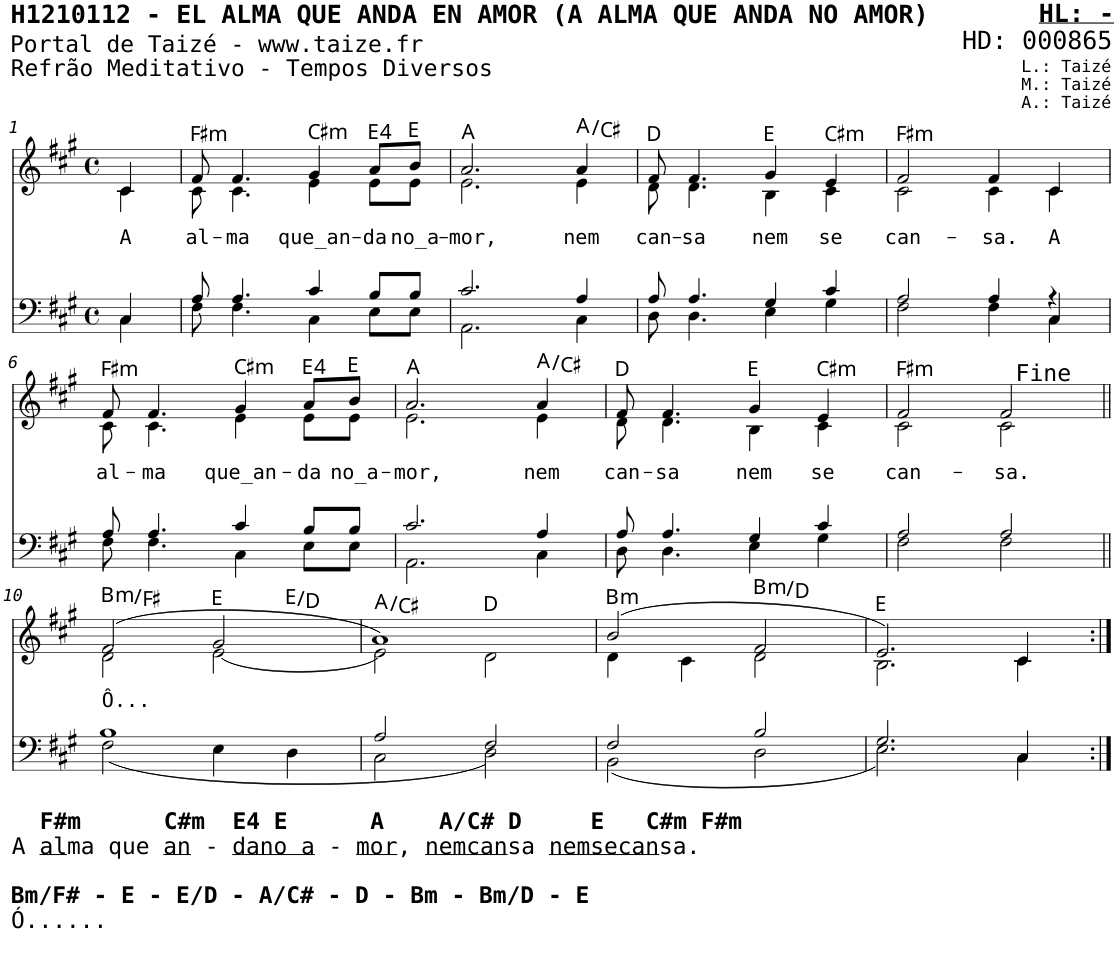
**kern	**kern	**text	**harte
*part2	*part1	*part1	*part1
*staff2	*staff1	*staff1	*
*I"Homens	*I"Soprano	*	*
*	*I'S	*	*
*stria5	*stria5	*	*
*clefF4	*clefG2	*	*
*k[f#c#g#]	*k[f#c#g#]	*	*
*M4/4	*M4/4	*	*
*met(c)	*met(c)	*	*
=1	=1	=1	=1
*^	*	*	*
*	*^	*	*	*
!	!	!	!	!LO:LY:b	!
*	*	*	*^	*	*
1ryy	4C#/	4C#\	4c#/	4c#\	A	.
.	2.ryy	2.ryy	2.ryy	2.ryy	.	.
=2	=2	=2	=2	=2	=2	=2
!	!	!	!	!	!LO:LY:b	!LO:H:kt=m
1ryy	8A/	8F#\	8f#/	8c#\	al-	F#:min
!	!	!	!	!	!LO:LY:b	!
.	4.A/	4.F#\	4.f#/	4.c#\	-ma	.
!	!	!	!	!	!LO:LY:b	!LO:H:kt=m
.	4c#/	4C#\	4g#/	4e\	que_an-	C#:min
!	!	!	!	!	!LO:LY:b	!
.	8B/L	8E\L	8a/L	8e\L	-da	E:maj(4)
!	!	!	!	!	!LO:LY:b	!
.	8B/J	8E\J	8b/J	8e\J	no_a-	E:maj
=3	=3	=3	=3	=3	=3	=3
!	!	!	!	!	!LO:LY:b	!
1ryy	2.c#/	2.AA\	2.a/	2.e\	-mor,	A:maj
!	!	!	!	!	!LO:LY:b	!
.	4A/	4C#\	4a/	4e\	nem	A:maj/3
=4	=4	=4	=4	=4	=4	=4
!	!	!	!	!	!LO:LY:b	!
1ryy	8A/	8D\	8f#/	8d\	can-	D:maj
!	!	!	!	!	!LO:LY:b	!
.	4.A/	4.D\	4.f#/	4.d\	-sa	.
!	!	!	!	!	!LO:LY:b	!
.	4G#/	4E\	4g#/	4B\	nem	E:maj
!	!	!	!	!	!LO:LY:b	!LO:H:kt=m
.	4c#/	4G#\	4e/	4c#\	se	C#:min
=5	=5	=5	=5	=5	=5	=5
!	!	!	!	!	!LO:LY:b	!LO:H:kt=m
2.ryy	2A/	2F#\	2f#/	2c#\	can-	F#:min
!	!	!	!	!	!LO:LY:b	!
.	4A/	4F#\	4f#/	4c#\	-sa.	.
!	!	!	!	!	!LO:LY:b	!
4r	4C#/	4C#\	4c#/	4c#\	A	.
!!LO:LB:g=z	!!
=6	=6	=6	=6	=6	=6	=6
!	!	!	!	!	!LO:LY:b	!LO:H:kt=m
1ryy	8A/	8F#\	8f#/	8c#\	al-	F#:min
!	!	!	!	!	!LO:LY:b	!
.	4.A/	4.F#\	4.f#/	4.c#\	-ma	.
!	!	!	!	!	!LO:LY:b	!LO:H:kt=m
.	4c#/	4C#\	4g#/	4e\	que_an-	C#:min
!	!	!	!	!	!LO:LY:b	!
.	8B/L	8E\L	8a/L	8e\L	-da	E:maj(4)
!	!	!	!	!	!LO:LY:b	!
.	8B/J	8E\J	8b/J	8e\J	no_a-	E:maj
=7	=7	=7	=7	=7	=7	=7
!	!	!	!	!	!LO:LY:b	!
1ryy	2.c#/	2.AA\	2.a/	2.e\	-mor,	A:maj
!	!	!	!	!	!LO:LY:b	!
.	4A/	4C#\	4a/	4e\	nem	A:maj/3
=8	=8	=8	=8	=8	=8	=8
!	!	!	!	!	!LO:LY:b	!
1ryy	8A/	8D\	8f#/	8d\	can-	D:maj
!	!	!	!	!	!LO:LY:b	!
.	4.A/	4.D\	4.f#/	4.d\	-sa	.
!	!	!	!	!	!LO:LY:b	!
.	4G#/	4E\	4g#/	4B\	nem	E:maj
!	!	!	!	!	!LO:LY:b	!LO:H:kt=m
.	4c#/	4G#\	4e/	4c#\	se	C#:min
=9	=9	=9	=9	=9	=9	=9
!	!	!	!	!	!LO:LY:b	!LO:H:kt=m
2.ryy	2A/	2F#\	2f#/	2c#\	can-	F#:min
!	!	!	!	!	!LO:LY:b	!
.	2A/	2F#\	2f#/	2c#\	-sa.	.
4ryy	.	.	.	.	.	.
*	*	*	*v	*v	*	*
!!LO:LB:g=z
=10||	=10||	=10||	=10||	=10||	=10||
!LO:TX:b:B:t=F#m      C#m  E4 E      A    A/C# D     E   C#m F#m	!	!	!	!	!
!LO:TX:b:t=A	!	!	!	!	!
!LO:TX:b:t=al	!	!	!	!	!
!LO:TX:b:t=ma que	!	!	!	!	!
!LO:TX:b:t=an	!	!	!	!	!
!LO:TX:b:t=-	!	!	!	!	!
!LO:TX:b:t=dano a	!	!	!	!	!
!LO:TX:b:t=-	!	!	!	!	!
!LO:TX:b:t=mor	!	!	!	!	!
!LO:TX:b:t=,	!	!	!	!	!
!LO:TX:b:t=nemcan	!	!	!	!	!
!LO:TX:b:t=sa	!	!	!	!	!
!LO:TX:b:t=nemsecan	!	!	!	!	!
!LO:TX:b:t=sa.	!	!	!	!	!
!LO:TX:b:B:t=Bm/F# - E - E/D - A/C# - D - Bm - Bm/D - E	!	!	!	!	!
!LO:TX:b:t=Ó......	!	!	!	!	!
!	!	!	!	!LO:LY:b	!LO:H:kt=m
*	*	*	*^	*	*
*	*	*	*	*^	*	*
1ryy	1B	(2F#\	(2f#/	2d\	2.ryy	Ô...	B:min/5
.	.	4E\	2g#/	(2e\	.	.	E:maj
.	.	4D\	.	.	4ryy	.	E:maj/b7
*	*	*	*	*v	*v	*	*
=11	=11	=11	=11	=11	=11	=11
1ryy	2A/	2C#\	1a)	2e\)	.	A:maj/3
.	2F#/	2D\)	.	2d\	.	D:maj
=12	=12	=12	=12	=12	=12	=12
!	!	!	!	!	!	!LO:H:kt=m
1ryy	2F#/	(2BB\	(2b/	4d\	.	B:min
.	.	.	.	4c#\	.	.
!	!	!	!	!	!	!LO:H:kt=m
.	2B/	2D\	2f#/	2d\	.	B:min/b3
=13	=13	=13	=13	=13	=13	=13
1ryy	2.G#/	2.E\)	2.e/)	2.B\	.	E:maj
.	4C#/	4C#\	4c#/	4c#\	.	.
*v	*v	*v	*	*	*	*
*	*v	*v	*	*
=:|!	=:|!	=:|!	=:|!
*-	*-	*-	*-
